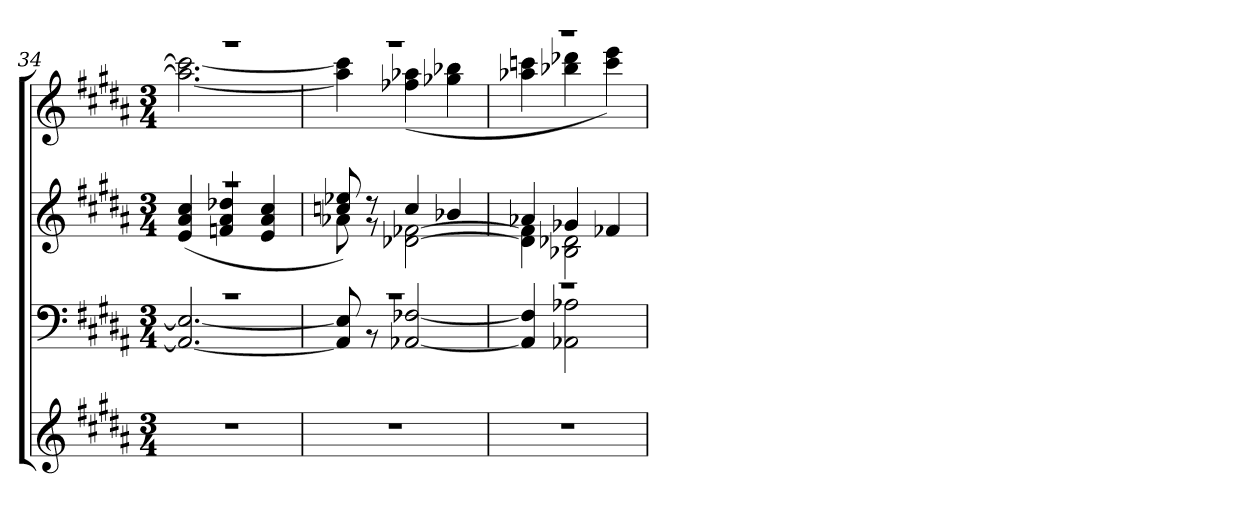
**kern	**kern	**kern	**kern
*part3	*part2	*part2	*part1
*staff4	*staff3	*staff2	*staff1
*clefG2	*clefF4	*clefG2	*clefG2
*k[f#c#g#d#a#]	*k[f#c#g#d#a#]	*k[f#c#g#d#a#]	*k[f#c#g#d#a#]
*M3/4	*M3/4	*M3/4	*M3/4
=34	=34	=34	=34
*	*^	*^	*^
2.r	2.r	2.AA-/_ 2.E-/_	2.r	(>4e/ 4a#/ 4cc#/	2.r	2.aa-\_ 2.ccc\_
.	.	.	.	4fn/ 4a#/ 4dd-X/	.	.
.	.	.	.	4e/ 4a#/ 4cc#/	.	.
=35	=35	=35	=35	=35	=35	=35
2.r	2.r	8AA-/] 8E-/]	8a-X\	8ccn/ 8ee-X/)	2.r	4aa-\] 4ccc\]
.	.	8r	8r	8r	.	.
.	.	[2AA-X/ [2F-X/	[2d-X\ [2f-X\	4cc/	.	(>4ff-X\ 4aa-X\
.	.	.	.	4b-X/	.	4gg-X\ 4bb-X\
=36	=36	=36	=36	=36	=36	=36
2.r	2.r	4AA-/] 4F-/]	4d-\] 4f-\]	4a-X/	2.r	4aa-X\ 4cccn\
.	.	2AA-X\ 2A-X\	2B-X\ 2d-X\	4g-X/	.	4bb-X\ 4ddd-X\
.	.	.	.	4f-X/	.	4ccc\ 4eee\)
*	*v	*v	*	*	*v	*v
*	*	*v	*v	*
=	=	=	=
*-	*-	*-	*-
